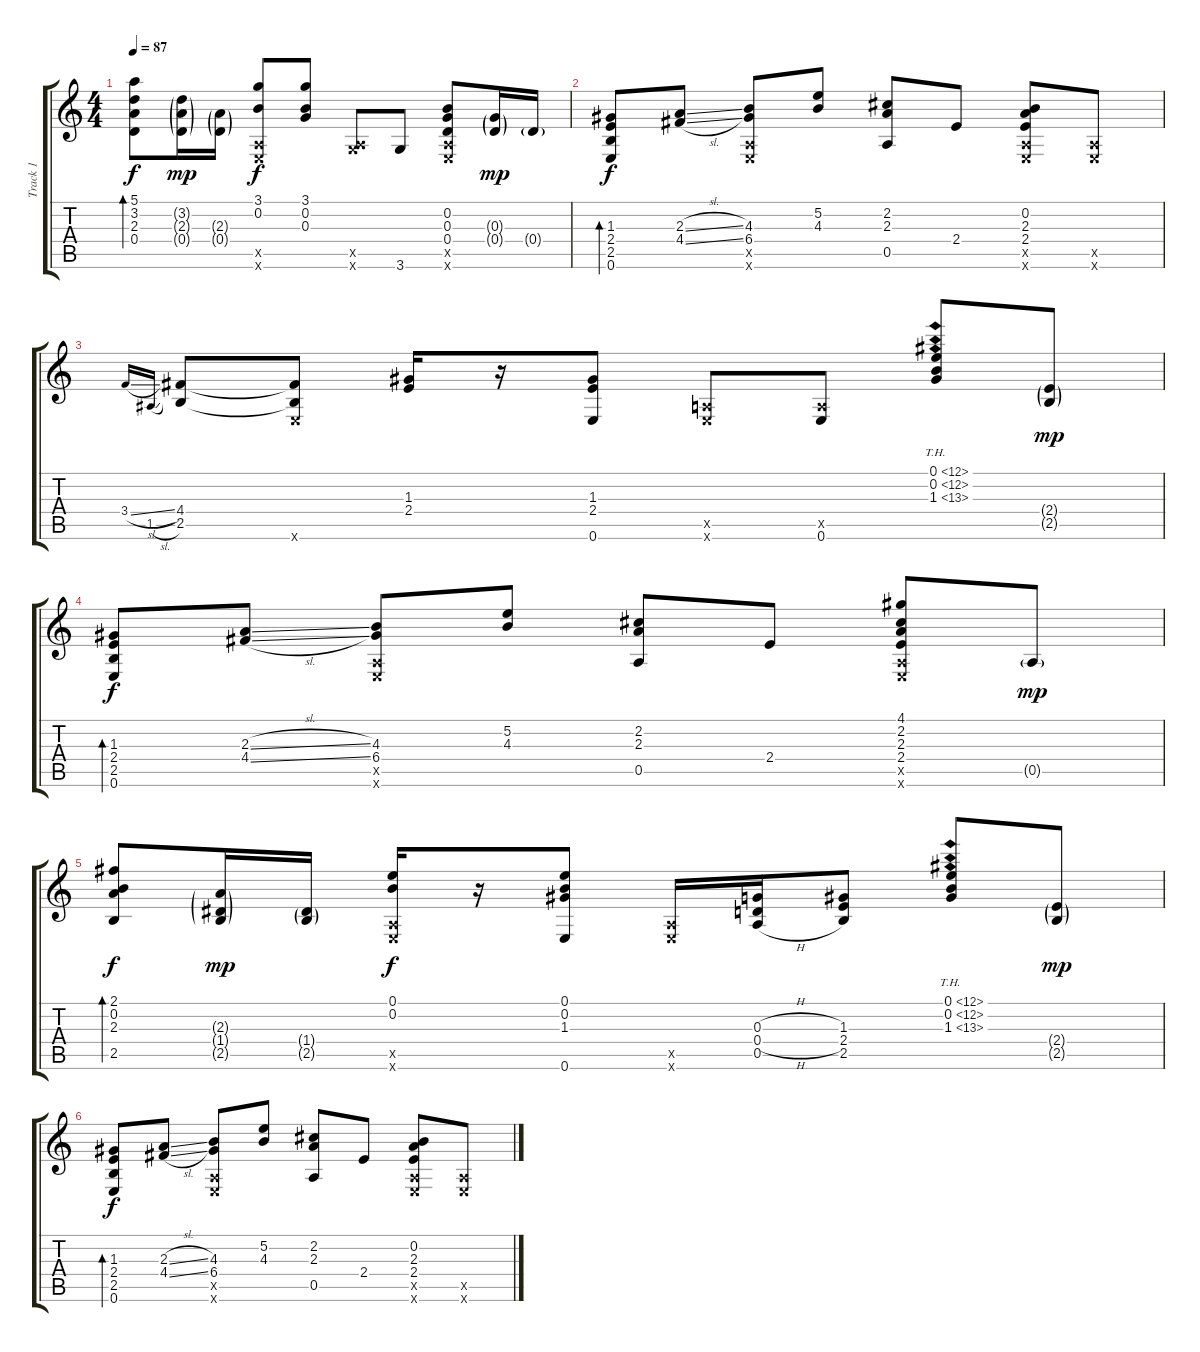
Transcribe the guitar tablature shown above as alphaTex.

\track ("Track 1" "Track 1") {instrument acousticguitarsteel}
\staff {score tabs}
\tuning (E4 B3 G3 D3 A2 E2) {hide}
\ts (4 4)
\tempo 87
\clef g2
\ks c
(5.1 3.2 2.3 0.4).8{bd 60 dy f} (3.2{g} 2.3{g} 0.4{g}).16{dy mp} (2.3{g} 0.4{g}).16 (3.1 0.2 0.5{x} 0.6{x}).8{dy f} (3.1 0.2 0.3).8 (0.5{x} 3.6{x}).8 3.6.8 (0.2 0.3 0.4 0.5{x} 0.6{x}).8 (0.3{g} 0.4{g}).16{dy mp} 0.4{g}.16 |
(1.3 2.4 2.5 0.6).8{bd 60 dy f} (2.3{sl} 4.4{sl}).8 (4.3 6.4 0.5{x} 0.6{x}).8 (5.2 4.3).8 (2.2 2.3 0.5).8 2.4.8 (0.2 2.3 2.4 0.5{x} 0.6{x}).8 (0.5{x} 0.6{x}).8 |
3.4{sl}.16{gr onbeat} 1.5{sl}.16{gr onbeat} (4.4 2.5).8 (4.4{t} 2.5{t} 0.6{x}).8 (1.3 2.4).16 r.16 (1.3 2.4 0.6).8 (0.5{x} 0.6{x}).8 (0.5{x} 0.6).8 (0.1{th 12} 0.2{th 12} 1.3{th 12}).8 (2.4{g} 2.5{g}).8{dy mp} |
(1.3 2.4 2.5 0.6).8{bd 60 dy f} (2.3{sl} 4.4{sl}).8 (4.3 6.4 0.5{x} 0.6{x}).8 (5.2 4.3).8 (2.2 2.3 0.5).8 2.4.8 (4.1 2.2 2.3 2.4 0.5{x} 0.6{x}).8 0.5{g}.8{dy mp} |
(2.1 0.2 2.3 2.5).8{bd 60 dy f} (2.3{g} 1.4{g} 2.5{g}).16{dy mp} (1.4{g} 2.5{g}).16 (0.1 0.2 0.5{x} 0.6{x}).16{dy f} r.16 (0.1 0.2 1.3 0.6).8 (0.5{x} 0.6{x}).16 (0.3{h} 0.4{h} 0.5{h}).16 (1.3 2.4 2.5).8 (0.1{th 12} 0.2{th 12} 1.3{th 12}).8 (2.4{g} 2.5{g}).8{dy mp} |
(1.3 2.4 2.5 0.6).8{bd 60 dy f} (2.3{sl} 4.4{sl}).8 (4.3 6.4 0.5{x} 0.6{x}).8 (5.2 4.3).8 (2.2 2.3 0.5).8 2.4.8 (0.2 2.3 2.4 0.5{x} 0.6{x}).8 (0.5{x} 0.6{x}).8
